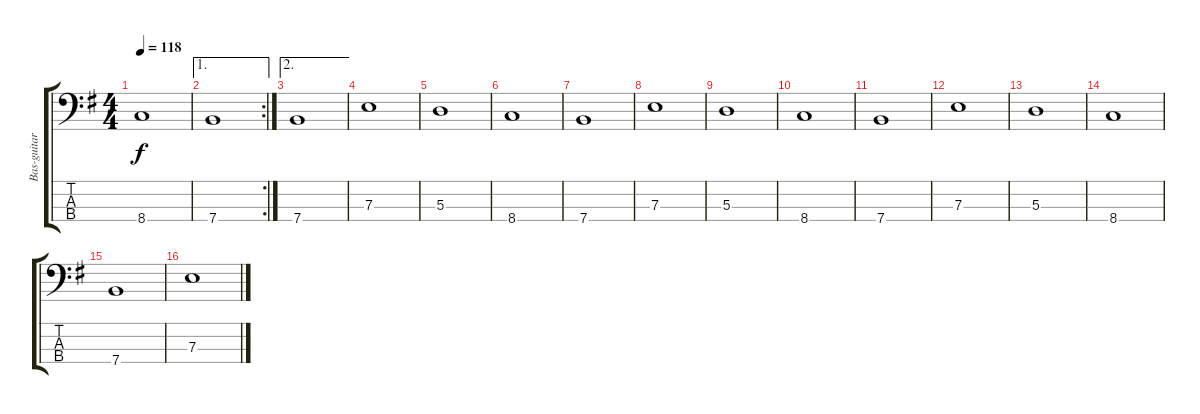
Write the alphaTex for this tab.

\track ("Bas-guitar" "Bas-guitar") {instrument electricbassfinger}
\staff {score tabs}
\tuning (G2 D2 A1 E1) {hide}
\ts (4 4)
\tempo 118
\clef f4
\ks eminor
8.4.1{dy f} |
\ae 1
\rc 2
7.4.1 |
\ae 2
7.4.1 |
7.3.1{volume 10} |
5.3.1 |
8.4.1 |
7.4.1 |
7.3.1 |
5.3.1 |
8.4.1 |
7.4.1 |
7.3.1 |
5.3.1 |
8.4.1 |
7.4.1 |
7.3.1
